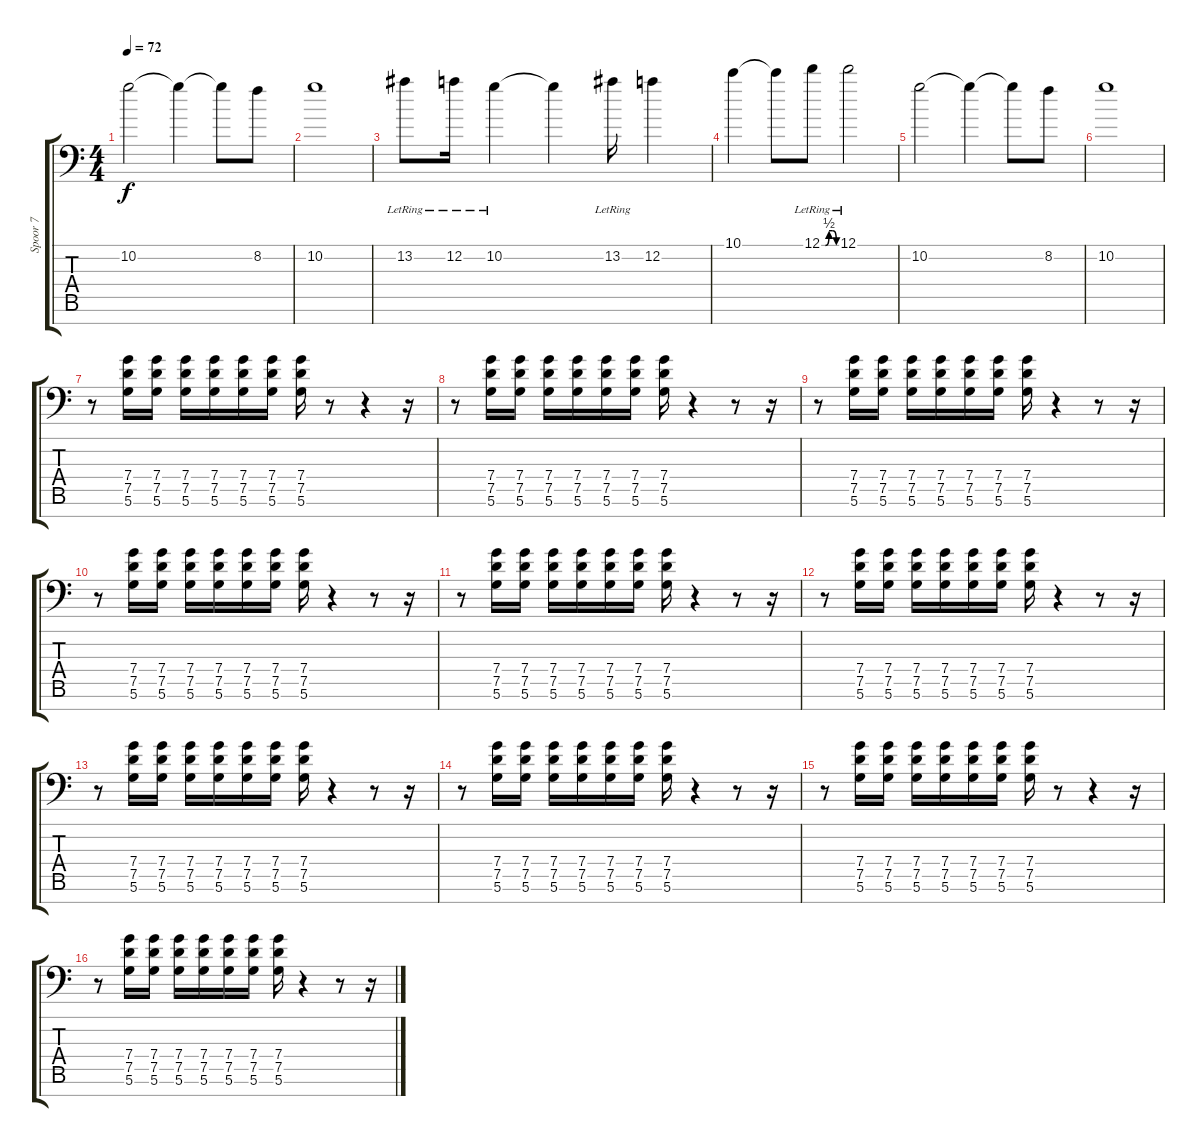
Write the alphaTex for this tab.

\track ("Spoor 7" "Spoor 7") {instrument distortionguitar}
\staff {score tabs}
\tuning (D4 A3 F3 C3 G2 D2 A1) {hide}
\ts (4 4)
\tempo 72
\clef f4
\ks c
10.2.2{dy f} 10.2{t}.4 10.2{t}.8 8.2.8 |
10.2.1 |
13.2{lr}.8 12.2{lr}.16 10.2{lr}.4 10.2{t}.4 13.2{lr}.16 12.2.4 |
10.1.4 10.1{t}.8 12.1{be (custom 0 0 15 0 30 2 45 2 60 0) lr}.8 12.1{lr}.2 |
10.2.2 10.2{t}.4 10.2{t}.8 8.2.8 |
10.2.1 |
r.8 (7.4 7.5 5.6).16 (7.4 7.5 5.6).16 (7.4 7.5 5.6).16 (7.4 7.5 5.6).16 (7.4 7.5 5.6).16 (7.4 7.5 5.6).16 (7.4 7.5 5.6).16 r.8 r.4 r.16 |
r.8 (7.4 7.5 5.6).16 (7.4 7.5 5.6).16 (7.4 7.5 5.6).16 (7.4 7.5 5.6).16 (7.4 7.5 5.6).16 (7.4 7.5 5.6).16 (7.4 7.5 5.6).16 r.4 r.8 r.16 |
r.8 (7.4 7.5 5.6).16 (7.4 7.5 5.6).16 (7.4 7.5 5.6).16 (7.4 7.5 5.6).16 (7.4 7.5 5.6).16 (7.4 7.5 5.6).16 (7.4 7.5 5.6).16 r.4 r.8 r.16 |
r.8 (7.4 7.5 5.6).16 (7.4 7.5 5.6).16 (7.4 7.5 5.6).16 (7.4 7.5 5.6).16 (7.4 7.5 5.6).16 (7.4 7.5 5.6).16 (7.4 7.5 5.6).16 r.4 r.8 r.16 |
r.8 (7.4 7.5 5.6).16 (7.4 7.5 5.6).16 (7.4 7.5 5.6).16 (7.4 7.5 5.6).16 (7.4 7.5 5.6).16 (7.4 7.5 5.6).16 (7.4 7.5 5.6).16 r.4 r.8 r.16 |
r.8 (7.4 7.5 5.6).16 (7.4 7.5 5.6).16 (7.4 7.5 5.6).16 (7.4 7.5 5.6).16 (7.4 7.5 5.6).16 (7.4 7.5 5.6).16 (7.4 7.5 5.6).16 r.4 r.8 r.16 |
r.8 (7.4 7.5 5.6).16 (7.4 7.5 5.6).16 (7.4 7.5 5.6).16 (7.4 7.5 5.6).16 (7.4 7.5 5.6).16 (7.4 7.5 5.6).16 (7.4 7.5 5.6).16 r.4 r.8 r.16 |
r.8 (7.4 7.5 5.6).16 (7.4 7.5 5.6).16 (7.4 7.5 5.6).16 (7.4 7.5 5.6).16 (7.4 7.5 5.6).16 (7.4 7.5 5.6).16 (7.4 7.5 5.6).16 r.4 r.8 r.16 |
r.8 (7.4 7.5 5.6).16 (7.4 7.5 5.6).16 (7.4 7.5 5.6).16 (7.4 7.5 5.6).16 (7.4 7.5 5.6).16 (7.4 7.5 5.6).16 (7.4 7.5 5.6).16 r.8 r.4 r.16 |
r.8 (7.4 7.5 5.6).16 (7.4 7.5 5.6).16 (7.4 7.5 5.6).16 (7.4 7.5 5.6).16 (7.4 7.5 5.6).16 (7.4 7.5 5.6).16 (7.4 7.5 5.6).16 r.4 r.8 r.16
